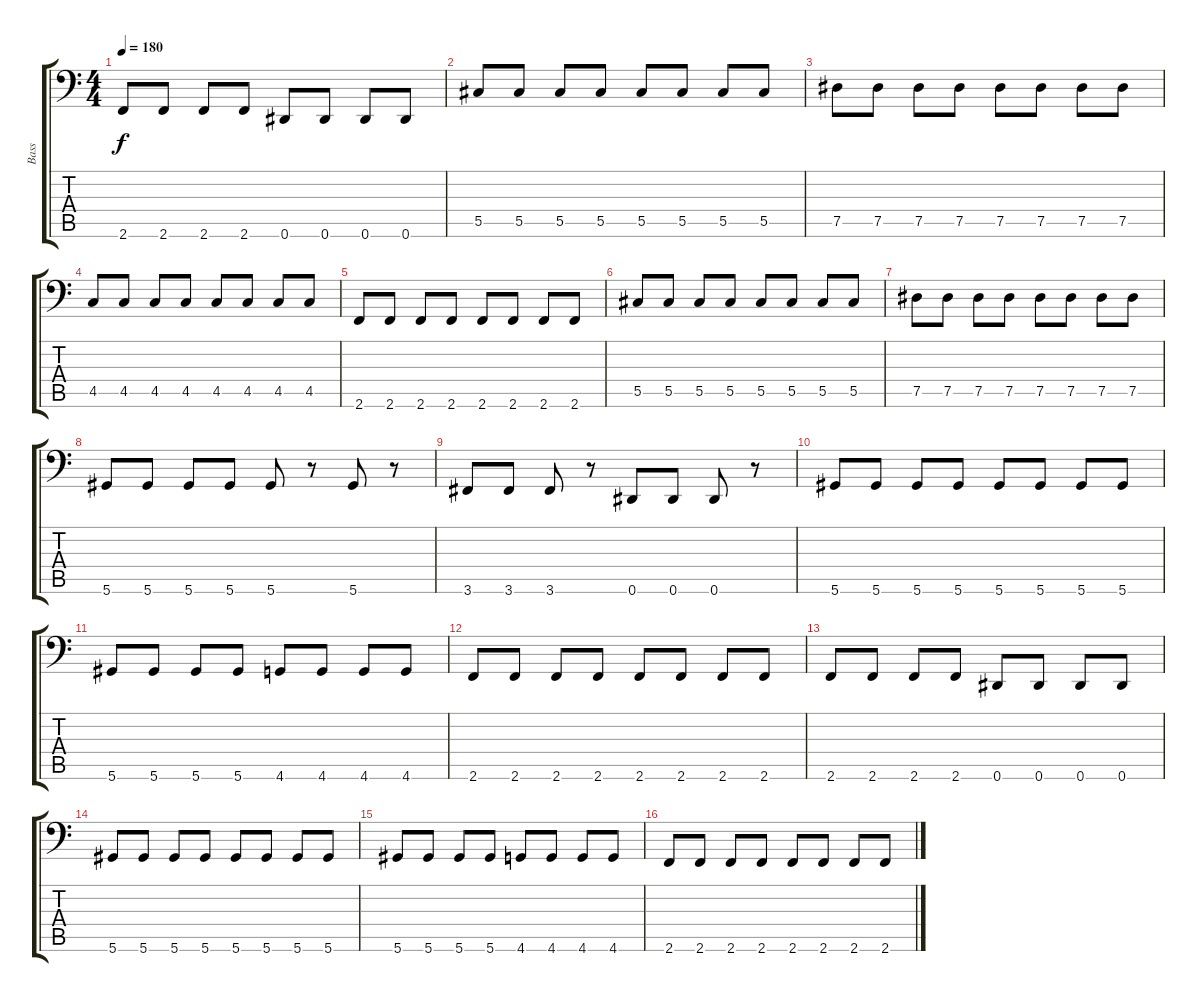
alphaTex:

\track ("Bass" "Bass") {instrument electricbassfinger}
\staff {score tabs}
\tuning (Eb3 Bb2 Gb2 Db2 Ab1 Eb1) {hide}
\ts (4 4)
\tempo 180
\clef f4
\ks c
2.6.8{dy f} 2.6.8 2.6.8 2.6.8 0.6.8 0.6.8 0.6.8 0.6.8 |
5.5.8 5.5.8 5.5.8 5.5.8 5.5.8 5.5.8 5.5.8 5.5.8 |
7.5.8 7.5.8 7.5.8 7.5.8 7.5.8 7.5.8 7.5.8 7.5.8 |
4.5.8 4.5.8 4.5.8 4.5.8 4.5.8 4.5.8 4.5.8 4.5.8 |
2.6.8 2.6.8 2.6.8 2.6.8 2.6.8 2.6.8 2.6.8 2.6.8 |
5.5.8 5.5.8 5.5.8 5.5.8 5.5.8 5.5.8 5.5.8 5.5.8 |
7.5.8 7.5.8 7.5.8 7.5.8 7.5.8 7.5.8 7.5.8 7.5.8 |
5.6.8 5.6.8 5.6.8 5.6.8 5.6.8 r.8 5.6.8 r.8 |
3.6.8 3.6.8 3.6.8 r.8 0.6.8 0.6.8 0.6.8 r.8 |
5.6.8 5.6.8 5.6.8 5.6.8 5.6.8 5.6.8 5.6.8 5.6.8 |
5.6.8 5.6.8 5.6.8 5.6.8 4.6.8 4.6.8 4.6.8 4.6.8 |
2.6.8 2.6.8 2.6.8 2.6.8 2.6.8 2.6.8 2.6.8 2.6.8 |
2.6.8 2.6.8 2.6.8 2.6.8 0.6.8 0.6.8 0.6.8 0.6.8 |
5.6.8 5.6.8 5.6.8 5.6.8 5.6.8 5.6.8 5.6.8 5.6.8 |
5.6.8 5.6.8 5.6.8 5.6.8 4.6.8 4.6.8 4.6.8 4.6.8 |
2.6.8 2.6.8 2.6.8 2.6.8 2.6.8 2.6.8 2.6.8 2.6.8
